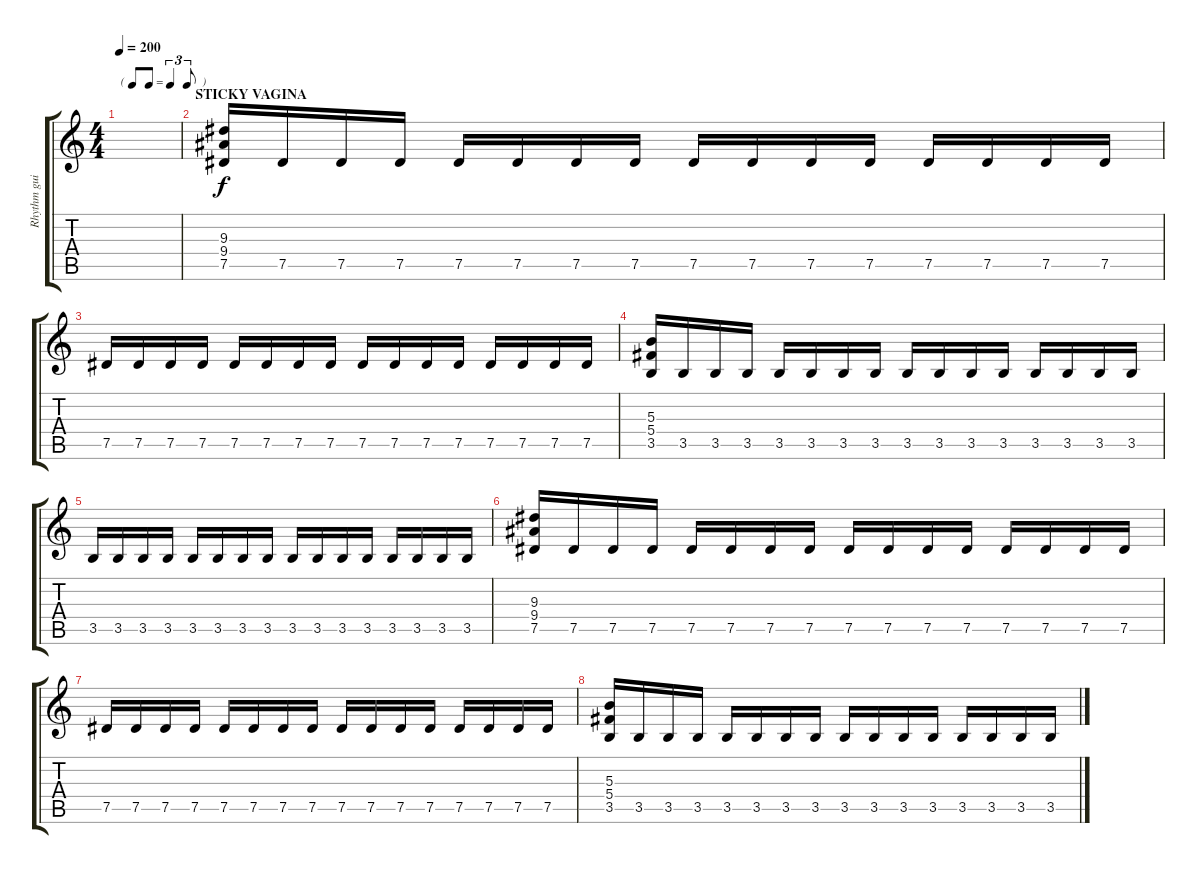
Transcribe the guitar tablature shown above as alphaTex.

\track ("Rhythm guitar 1 (retard 1)" "Rhythm gui") {instrument distortionguitar}
\staff {score tabs}
\tuning (Eb4 Bb3 Gb3 Db3 Ab2 Eb2) {hide}
\ts (4 4)
\tf triplet8th
\tempo 200
\clef g2
\ks c
|
\section ("" "STICKY VAGINA")
(9.3 9.4 7.5).16 7.5.16 7.5.16 7.5.16 7.5.16 7.5.16 7.5.16 7.5.16 7.5.16 7.5.16 7.5.16 7.5.16 7.5.16 7.5.16 7.5.16 7.5.16 |
7.5.16 7.5.16 7.5.16 7.5.16 7.5.16 7.5.16 7.5.16 7.5.16 7.5.16 7.5.16 7.5.16 7.5.16 7.5.16 7.5.16 7.5.16 7.5.16 |
(5.3 5.4 3.5).16 3.5.16 3.5.16 3.5.16 3.5.16 3.5.16 3.5.16 3.5.16 3.5.16 3.5.16 3.5.16 3.5.16 3.5.16 3.5.16 3.5.16 3.5.16 |
3.5.16 3.5.16 3.5.16 3.5.16 3.5.16 3.5.16 3.5.16 3.5.16 3.5.16 3.5.16 3.5.16 3.5.16 3.5.16 3.5.16 3.5.16 3.5.16 |
(9.3 9.4 7.5).16 7.5.16 7.5.16 7.5.16 7.5.16 7.5.16 7.5.16 7.5.16 7.5.16 7.5.16 7.5.16 7.5.16 7.5.16 7.5.16 7.5.16 7.5.16 |
7.5.16 7.5.16 7.5.16 7.5.16 7.5.16 7.5.16 7.5.16 7.5.16 7.5.16 7.5.16 7.5.16 7.5.16 7.5.16 7.5.16 7.5.16 7.5.16 |
(5.3 5.4 3.5).16 3.5.16 3.5.16 3.5.16 3.5.16 3.5.16 3.5.16 3.5.16 3.5.16 3.5.16 3.5.16 3.5.16 3.5.16 3.5.16 3.5.16 3.5.16
